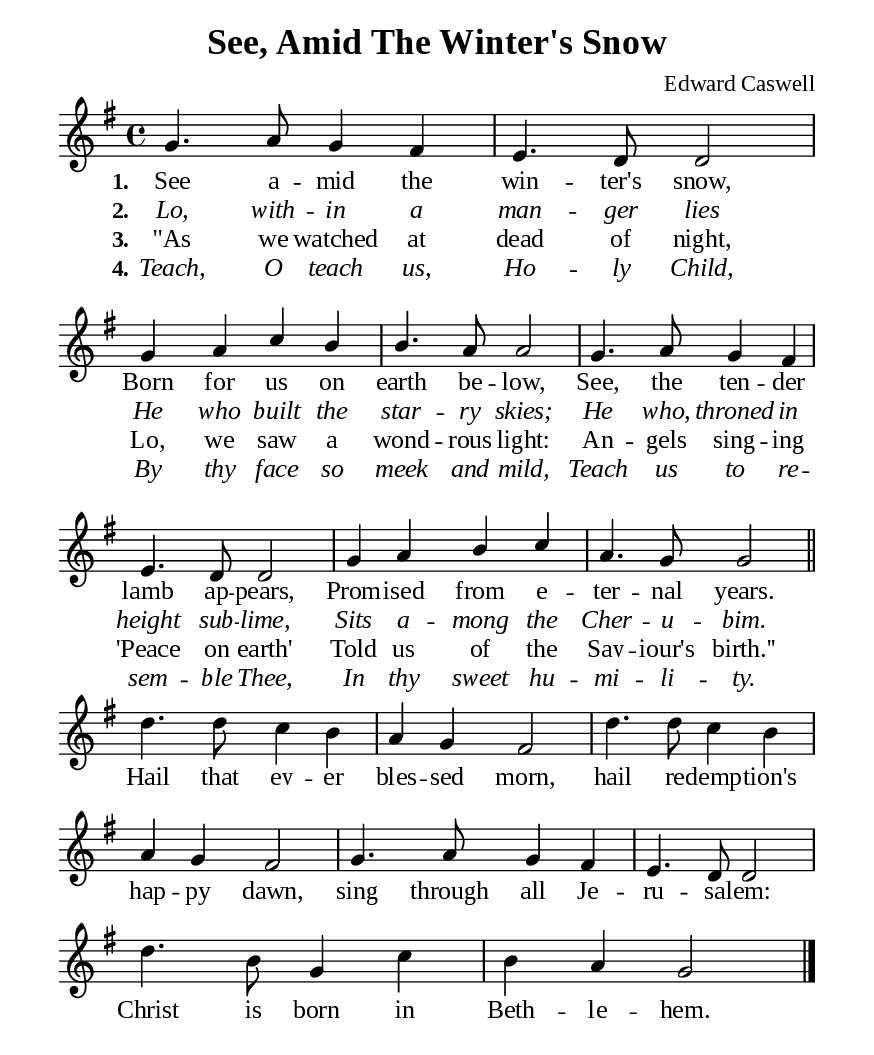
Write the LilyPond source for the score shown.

%%%%%%%%%%%%%%%%%%%%%%%%%%%%%
% CONTENTS OF THIS DOCUMENT
% 1. Common settings
% 2. Verse music
% 3. Chorus music
% 4. Verse lyrics
% 5. Chorus lyrics
% 6. Layout
%%%%%%%%%%%%%%%%%%%%%%%%%%%%%

%%%%%%%%%%%%%%%%%%%%%%%%%%%%%
% 1. Common settings
%%%%%%%%%%%%%%%%%%%%%%%%%%%%%
\version "2.18.2"

\header {
  title = "See, Amid The Winter's Snow"
  composer = "Edward Caswell"
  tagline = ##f
}

globalSettings = {
  \set Score.barNumberVisibility = #all-bar-numbers-visible
  \key g \major
  \time 4/4
  \override Score.BarNumber.break-visibility = ##(#f #f #f)
  \override Lyrics.LyricSpace.minimum-distance = #3.0
}

\paper {
  #(set-paper-size "a5")
  top-margin = 3.2\mm
  bottom-marign = 10\mm
  left-margin = 10\mm
  right-margin = 10\mm
  indent = #0
  #(define fonts
	 (make-pango-font-tree "Liberation Serif"
	 		       "Liberation Serif"
			       "Liberation Serif"
			       (/ 20 20)))
  system-system-spacing = #'((basic-distance . 3) (padding . 3))
}

printItalic = \with {
  \override LyricText.font-shape = #'italic
}

%%%%%%%%%%%%%%%%%%%%%%%%%%%%%
% 2. Verse music
%%%%%%%%%%%%%%%%%%%%%%%%%%%%%
musicVerseSoprano = \relative c'' {
  %{	01	%} g4. a8 g4 fis |
  %{	02	%} e4. d8 d2 |
  %{	03	%} g4 a c b |
  %{	04	%} b4. a8 a2 |
  %{	05	%} g4. a8 g4 fis |
  %{	06	%} e4. d8 d2 |
  %{	07	%} g4 a b c |
  %{	08	%} a4. g8 g2 \bar "||"
}

%%%%%%%%%%%%%%%%%%%%%%%%%%%%%
% 3. Chorus music
%%%%%%%%%%%%%%%%%%%%%%%%%%%%%
musicChorusSoprano = \relative c'' {
  \set Score.currentBarNumber = #9
  %{	09	%} d4. d8 c4 b |
  %{	10	%} a g fis2 |
  %{	11	%} d'4. d8 c4 b |
  %{	12	%} a g fis2 |
  %{	13	%} g4. a8 g4 fis |
  %{	14	%} e4. d8 d2 |
  %{	15	%} d'4. b8 g4 c |
  %{	16	%} b a g2 \bar "|."
}

%%%%%%%%%%%%%%%%%%%%%%%%%%%%%
% 4. Verse lyrics
%%%%%%%%%%%%%%%%%%%%%%%%%%%%%
lyricVerseOne = \lyricmode {
  \set stanza = #"1."
  See a -- mid the win -- ter's snow,
  Born for us on earth be -- low,
  See, the ten -- der lamb ap -- pears,
  Prom -- ised from e -- ter -- nal years.
}

lyricVerseTwo = \lyricmode {
  \set stanza = #"2."
  Lo, with -- in a man -- ger lies
  He who built the star -- ry skies;
  He who, throned in height sub -- lime,
  Sits a -- mong the Cher -- u -- bim.
}

lyricVerseThree = \lyricmode {
  \set stanza = #"3."
  ''As we watched at dead of night,
  Lo, we saw a wond -- rous light:
  An -- gels sing -- ing 'Peace on earth'
  Told us of the Sav -- iour's birth.''
}

lyricVerseFour = \lyricmode {
  \set stanza = #"4."
  Teach, O teach us, Ho -- ly Child,
  By thy face so meek and mild,
  Teach us to re -- sem -- ble Thee,
  In thy sweet hu -- mi -- li -- ty.
}

%%%%%%%%%%%%%%%%%%%%%%%%%%%%%
% 5. Chorus lyrics
%%%%%%%%%%%%%%%%%%%%%%%%%%%%%
lyricChorus = \lyricmode {
  Hail that ev -- er bles -- sed morn, hail re -- demp -- tion's hap -- py dawn,
  sing through all Je -- ru -- sa -- lem:
  Christ is born in Beth -- le -- hem.
}

%%%%%%%%%%%%%%%%%%%%%%%%%%%%%
% 6. Layout
%%%%%%%%%%%%%%%%%%%%%%%%%%%%%
\score {
    \new ChoirStaff <<
      \new Staff <<
        \clef "treble"
        \new Voice = "soprano" {
          \voiceOne \globalSettings   \musicVerseSoprano
        }
      >>
      \new Lyrics \lyricsto soprano \lyricVerseOne
      \new Lyrics \printItalic \lyricsto soprano \lyricVerseTwo
      \new Lyrics \lyricsto soprano \lyricVerseThree
      \new Lyrics \printItalic \lyricsto soprano \lyricVerseFour
    >>
}

\score {
    \new ChoirStaff <<
      \new Staff <<
        \clef "treble"
        \override Staff.TimeSignature #'stencil = ##f
        \new Voice = "soprano" {
          \globalSettings   \musicChorusSoprano
        }
      >>
      \new Lyrics \lyricsto soprano \lyricChorus
    >>
}
